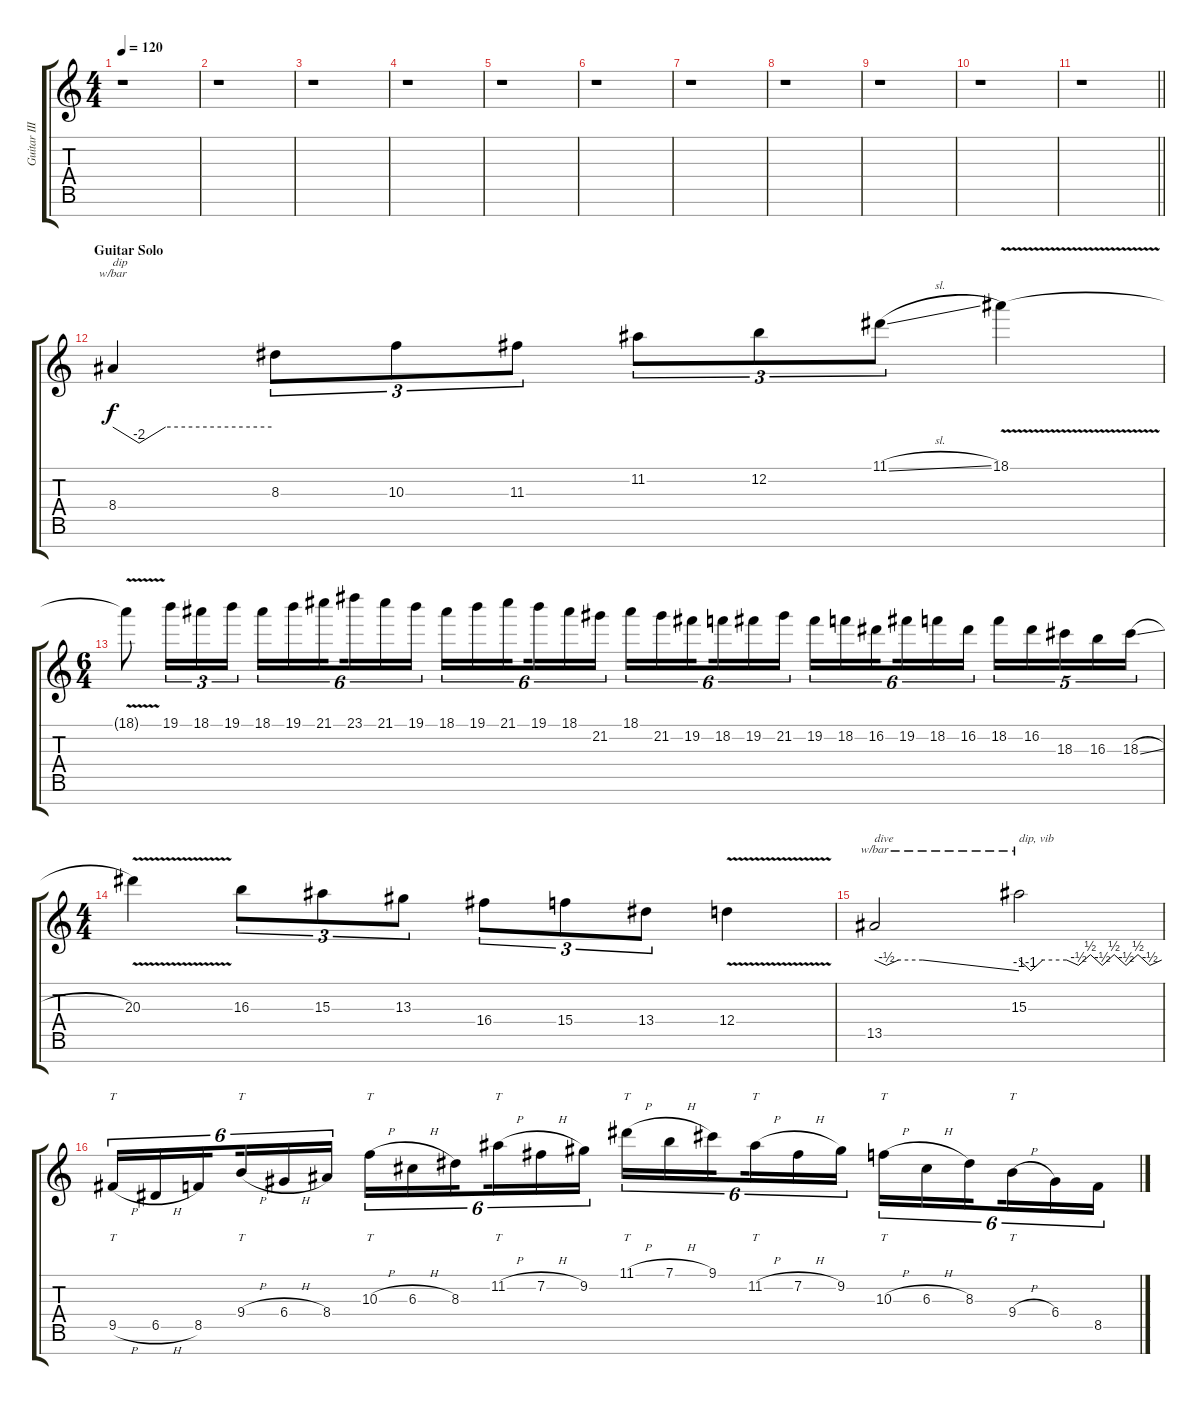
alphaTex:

\track ("Guitar III (lead)" "Guitar III") {instrument distortionguitar}
\staff {score tabs}
\tuning (E4 B3 G3 D3 A2 E2 B1) {hide}
\ts (4 4)
\tempo 120
\clef g2
\ks c
r.1{dy f} |
r.1 |
r.1 |
r.1 |
r.1 |
r.1 |
r.1 |
r.1 |
r.1 |
r.1 |
\barLineRight lightlight
r.1 |
\section ("" "Guitar Solo")
8.4.4{tbe (custom default 0 0 10 -8 20 0 60 0) txt "dip"} 8.3.8{tu (3 2)} 10.3.8{tu (3 2)} 11.3.8{tu (3 2)} 11.2.8{tu (3 2)} 12.2.8{tu (3 2)} 11.1{sl}.8{tu (3 2)} 18.1{v}.4 |
\ts (6 4)
18.1{t}.8 19.1.16{tu (3 2)} 18.1.16{tu (3 2)} 19.1.16{tu (3 2) beam split} 18.1.16{tu (6 4)} 19.1.16{tu (6 4)} 21.1.16{tu (6 4) beam splitsecondary} 23.1.16{tu (6 4)} 21.1.16{tu (6 4)} 19.1.16{tu (6 4) beam split} 18.1.16{tu (6 4)} 19.1.16{tu (6 4)} 21.1.16{tu (6 4) beam splitsecondary} 19.1.16{tu (6 4)} 18.1.16{tu (6 4)} 21.2.16{tu (6 4)} 18.1.16{tu (6 4)} 21.2.16{tu (6 4)} 19.2.16{tu (6 4) beam splitsecondary} 18.2.16{tu (6 4)} 19.2.16{tu (6 4)} 21.2.16{tu (6 4) beam split} 19.2.16{tu (6 4)} 18.2.16{tu (6 4)} 16.2.16{tu (6 4) beam splitsecondary} 19.2.16{tu (6 4)} 18.2.16{tu (6 4)} 16.2.16{tu (6 4) beam split} 18.2.16{tu (5 4)} 16.2.16{tu (5 4)} 18.3.16{tu (5 4)} 16.3.16{tu (5 4)} 18.3{sl}.16{tu (5 4)} |
\ts (4 4)
20.3{v}.4 16.3.8{tu (3 2)} 15.3.8{tu (3 2)} 13.3.8{tu (3 2)} 16.4.8{tu (3 2)} 15.4.8{tu (3 2)} 13.4.8{tu (3 2)} 12.4{v}.4 |
13.5.2{tbe (custom default 0 0 5 -2 10 0 20 0 60 -4) txt "dive"} 15.3.2{tbe (custom default 0 0 5 -4 10 0 20 0 25 -2 30 2 35 -2 40 2 45 -2 50 2 55 -2 60 0) txt "dip, vib"} |
9.5{h}.16{tt tu (6 4)} 6.5{h}.16{tu (6 4)} 8.5.16{tu (6 4) beam splitsecondary} 9.4{h}.16{tt tu (6 4)} 6.4{h}.16{tu (6 4)} 8.4.16{tu (6 4)} 10.3{h}.16{tt tu (6 4)} 6.3{h}.16{tu (6 4)} 8.3.16{tu (6 4) beam splitsecondary} 11.2{h}.16{tt tu (6 4)} 7.2{h}.16{tu (6 4)} 9.2.16{tu (6 4)} 11.1{h}.16{tt tu (6 4)} 7.1{h}.16{tu (6 4)} 9.1.16{tu (6 4) beam splitsecondary} 11.2{h}.16{tt tu (6 4)} 7.2{h}.16{tu (6 4)} 9.2.16{tu (6 4)} 10.3{h}.16{tt tu (6 4)} 6.3{h}.16{tu (6 4)} 8.3.16{tu (6 4) beam splitsecondary} 9.4{h}.16{tt tu (6 4)} 6.4.16{tu (6 4)} 8.5{sl}.16{tu (6 4)}
